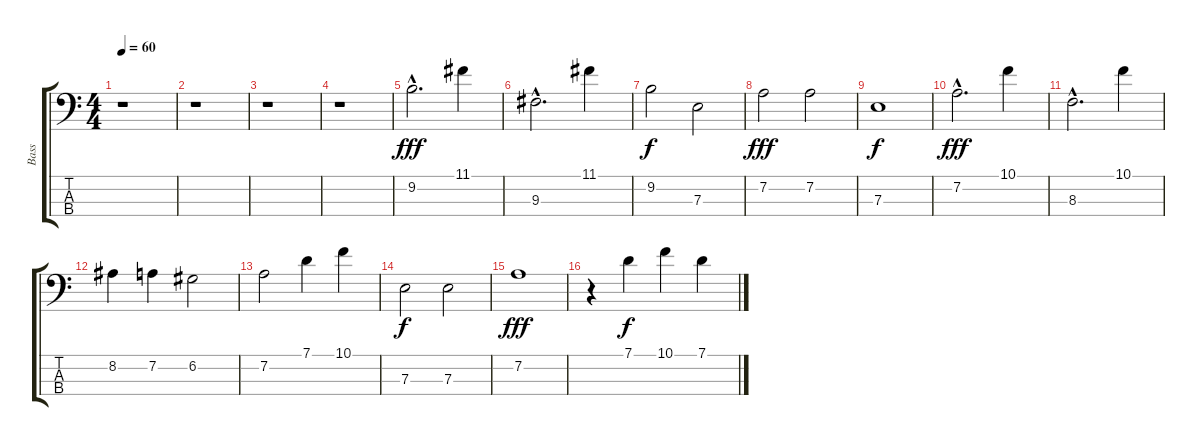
\track ("Bass" "Bass") {instrument acousticbass}
\staff {score tabs}
\tuning (G2 D2 A1 E1) {hide}
\ts (4 4)
\tempo 60
\clef f4
\ks c
r.1{dy fff instrument acousticbass} |
r.1 |
r.1 |
r.1 |
9.2{hac}.2{d} 11.1.4 |
9.3{hac}.2{d} 11.1.4 |
9.2.2{dy f} 7.3.2 |
7.2.2{dy fff} 7.2.2 |
7.3.1{dy f} |
7.2{hac}.2{d dy fff} 10.1.4 |
8.3{hac}.2{d} 10.1.4 |
8.2.4 7.2.4 6.2.2 |
7.2.2 7.1.4 10.1.4 |
7.3.2{dy f} 7.3.2 |
7.2.1{dy fff} |
r.4 7.1.4{dy f} 10.1.4 7.1.4
